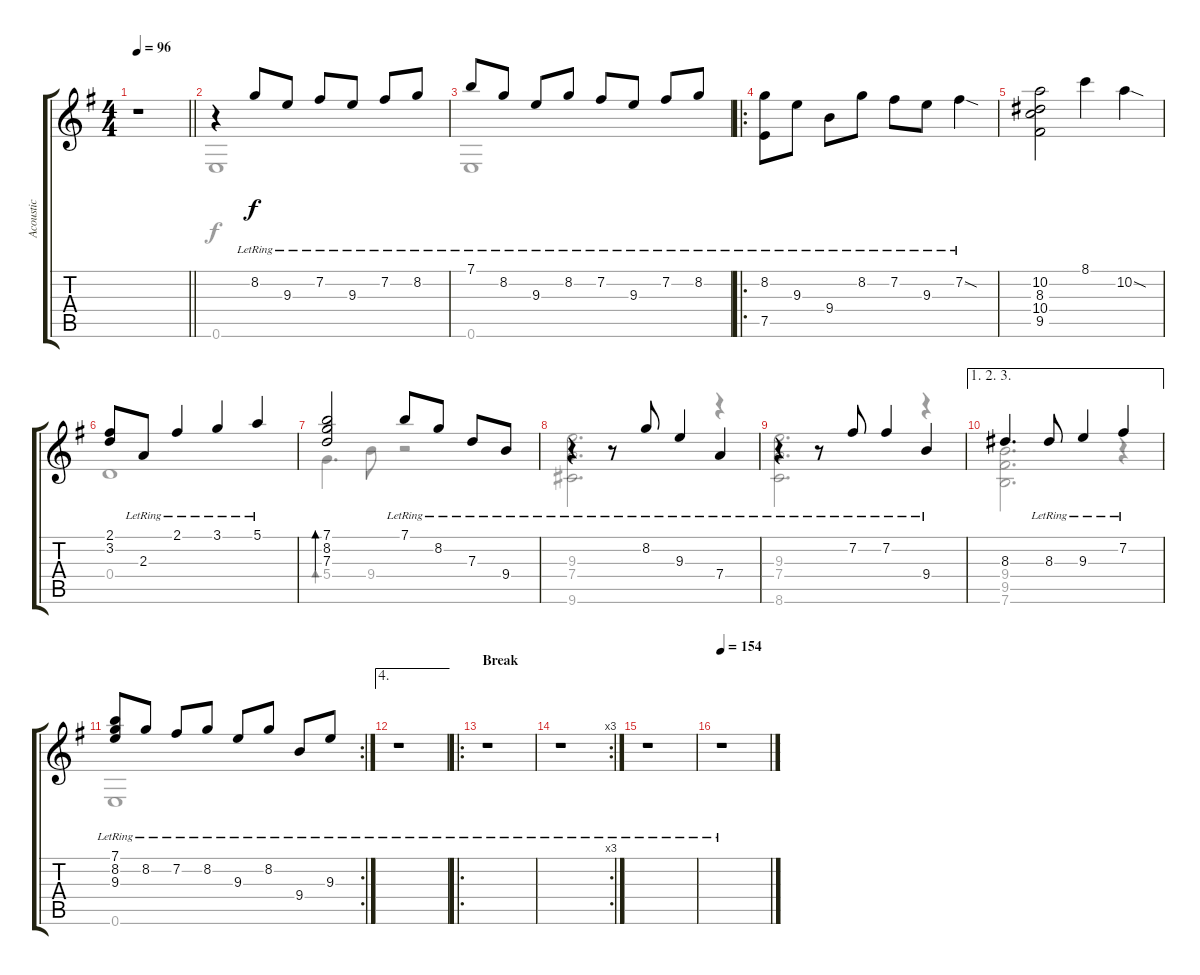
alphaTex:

\track ("Acoustic" "Acoustic") {instrument acousticguitarnylon}
\staff {score tabs}
\tuning (E4 B3 G3 D3 A2 E2) {hide}
\voice
\ts (4 4)
\tempo 96
\clef g2
\barLineRight lightlight
\ks g
r.1{dy f} |
r.4 8.2{lr}.8 9.3{lr}.8 7.2{lr}.8 9.3{lr}.8 7.2{lr}.8 8.2{lr}.8 |
7.1{lr}.8 8.2{lr}.8 9.3{lr}.8 8.2{lr}.8 7.2{lr}.8 9.3{lr}.8 7.2{lr}.8 8.2{lr}.8 |
\ro
(8.2{lr} 7.5{lr}).8 9.3{lr}.8 9.4{lr}.8 8.2{lr}.8 7.2{lr}.8 9.3{lr}.8 7.2{sod lr}.4 |
(10.2 8.3 10.4 9.5).2 8.1.4 10.2{sod}.4 |
(2.1 3.2).8 2.3{lr}.8 2.1{lr}.4 3.1{lr}.4 5.1{lr}.4 |
(7.1 8.2 7.3).2{bd 30} 7.1{lr}.8 8.2{lr}.8 7.3{lr}.8 9.4{lr}.8 |
r.4 r.8 8.2{lr}.8 9.3{lr}.4 7.4{lr}.4 |
r.4 r.8 7.2{lr}.8 7.2{lr}.4 9.4{lr}.4 |
\ae (1 2 3)
8.3.4{d} 8.3{lr}.8 9.3{lr}.4 7.2{lr}.4 |
\rc 2
(7.1{lr} 8.2{lr} 9.3{lr}).8 8.2{lr}.8 7.2{lr}.8 8.2{lr}.8 9.3{lr}.8 8.2{lr}.8 9.4{lr}.8 9.3{lr}.8 |
\ae 4
r.1 |
\ro
\section ("" "Break")
r.1 |
\rc 3
r.1 |
r.1 |
\tempo 154
r.1
\voice
\clef g2
\ottava regular
\simile none
\barLineRight lightlight
\ks g
|
0.6.1 |
0.6.1 |
|
|
0.4.1 |
5.4.4{d bd 30} 9.4.8 r.2 |
(9.3 7.4 9.6).2{d} r.4 |
(9.3 7.4 8.6).2{d} r.4 |
(9.4 9.5 7.6).2{d} r.4 |
0.6.1 |
|
|
|
|
